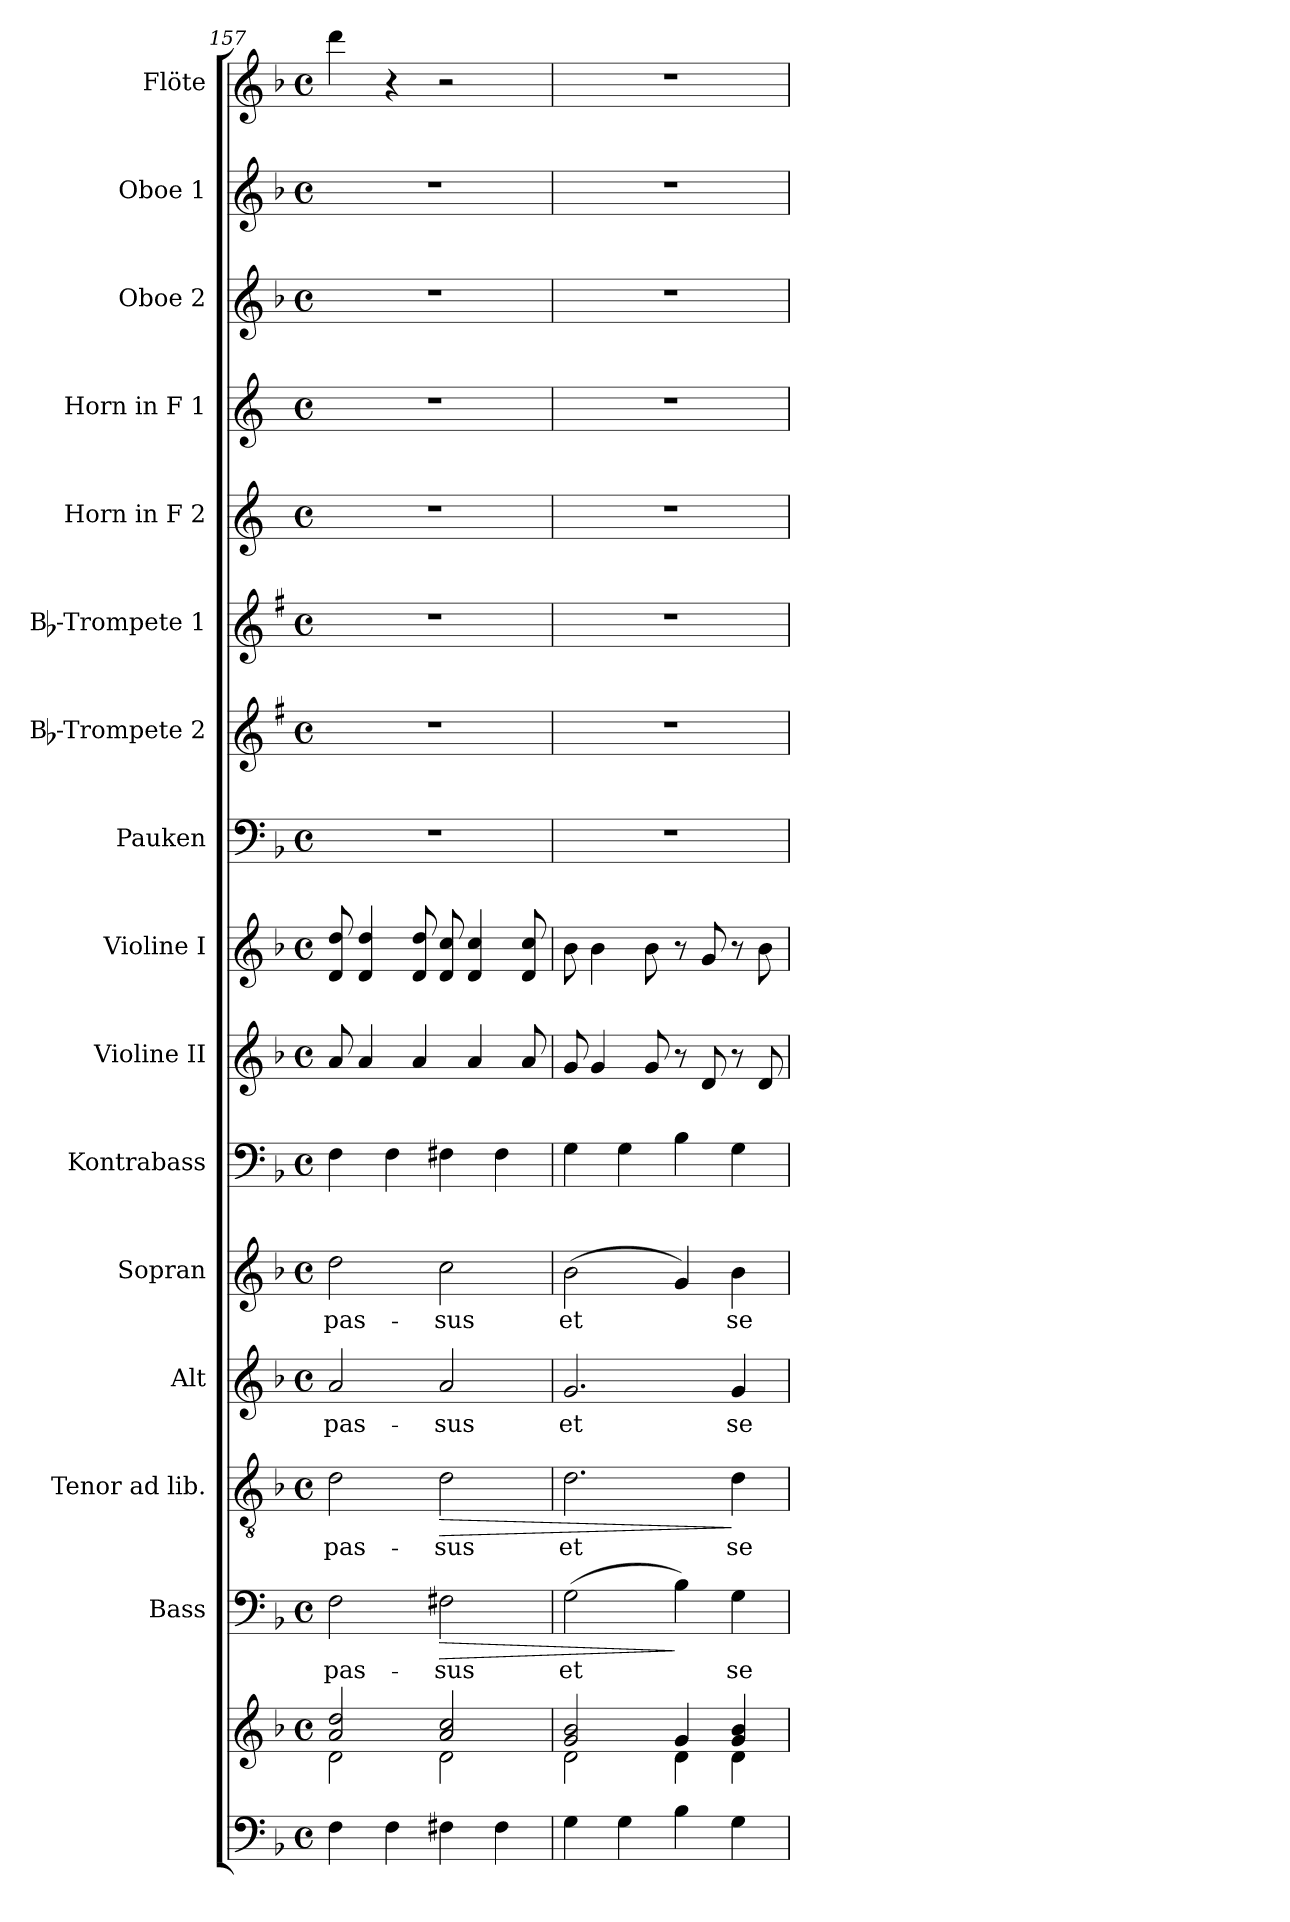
**kern	**kern	**kern	**text	**dynam	**kern	**text	**dynam	**kern	**text	**kern	**text	**kern	**kern	**kern	**kern	**kern	**kern	**kern	**kern	**kern	**kern	**kern
*part16	*part16	*part15	*part15	*part15	*part14	*part14	*part14	*part13	*part13	*part12	*part12	*part11	*part10	*part9	*part8	*part7	*part6	*part5	*part4	*part3	*part2	*part1
*staff17	*staff16	*staff15	*staff15	*staff15	*staff14	*staff14	*staff14	*staff13	*staff13	*staff12	*staff12	*staff11	*staff10	*staff9	*staff8	*staff7	*staff6	*staff5	*staff4	*staff3	*staff2	*staff1
*	*	*I"Bass	*	*	*I"Tenor ad lib.	*	*	*I"Alt	*	*I"Sopran	*	*I"Kontrabass	*I"Violine II	*I"Violine I	*I"Pauken	*I"Bb-Trompete 2	*I"Bb-Trompete 1	*I"Horn in F 2	*I"Horn in F 1	*I"Oboe 2	*I"Oboe 1	*I"Flöte
*	*	*I'B.	*	*	*I'T.	*	*	*I'A.	*	*I'S.	*	*I'Kb.	*I'Vl. II	*I'Vl. I	*I'Pk.	*I'Bb Trp. 2	*I'Bb Trp. 1	*	*	*I'Ob. 2	*I'Ob. 1	*I'Fl.
*clefF4	*clefG2	*clefF4	*	*	*clefGv2	*	*	*clefG2	*	*clefG2	*	*clefF4	*clefG2	*clefG2	*clefF4	*clefG2	*clefG2	*clefG2	*clefG2	*clefG2	*clefG2	*clefG2
*	*	*	*	*	*	*	*	*	*	*	*	*ITrd7c12	*	*	*	*ITrd1c2	*ITrd1c2	*ITrd4c7	*ITrd4c7	*	*	*
*k[b-]	*k[b-]	*k[b-]	*	*	*k[b-]	*	*	*k[b-]	*	*k[b-]	*	*k[b-]	*k[b-]	*k[b-]	*k[b-]	*k[b-]	*k[b-]	*k[b-]	*k[b-]	*k[b-]	*k[b-]	*k[b-]
*F:	*F:	*F:	*	*	*F:	*	*	*F:	*	*F:	*	*F:	*F:	*F:	*F:	*F:	*F:	*F:	*F:	*F:	*F:	*F:
*M4/4	*M4/4	*M4/4	*	*	*M4/4	*	*	*M4/4	*	*M4/4	*	*M4/4	*M4/4	*M4/4	*M4/4	*M4/4	*M4/4	*M4/4	*M4/4	*M4/4	*M4/4	*M4/4
*met(c)	*met(c)	*met(c)	*	*	*met(c)	*	*	*met(c)	*	*met(c)	*	*met(c)	*met(c)	*met(c)	*met(c)	*met(c)	*met(c)	*met(c)	*met(c)	*met(c)	*met(c)	*met(c)
=157	=157	=157	=157	=157	=157	=157	=157	=157	=157	=157	=157	=157	=157	=157	=157	=157	=157	=157	=157	=157	=157	=157
*	*^	*	*	*	*	*	*	*	*	*	*	*	*	*	*	*	*	*	*	*	*	*
!	!	!	!	!LO:LY:b	!	!	!LO:LY:b	!	!	!LO:LY:b	!	!LO:LY:b	!	!	!	!	!	!	!	!	!	!	!
4F\	2a/ 2dd/	2d\	2F\	pas-	.	2d\	pas-	.	2a/	pas-	2dd\	pas-	4FF\	8a/	8d/ 8dd/	1r	1r	1r	1r	1r	1r	1r	4ddd\
.	.	.	.	.	.	.	.	.	.	.	.	.	.	4a/	4d/ 4dd/	.	.	.	.	.	.	.	.
4F\	.	.	.	.	.	.	.	.	.	.	.	.	4FF\	.	.	.	.	.	.	.	.	.	4r
.	.	.	.	.	.	.	.	.	.	.	.	.	.	4a/	8d/ 8dd/	.	.	.	.	.	.	.	.
!	!	!	!	!LO:LY:b	!LO:HP:b	!	!LO:LY:b	!LO:HP:b	!	!LO:LY:b	!	!LO:LY:b	!	!	!	!	!	!	!	!	!	!	!
4F#X\	2a/ 2cc/	2d\	2F#X\	-sus	>	2d\	-sus	>	2a/	-sus	2cc\	-sus	4FF#X\	.	8d/ 8cc/	.	.	.	.	.	.	.	2r
.	.	.	.	.	.	.	.	.	.	.	.	.	.	4a/	4d/ 4cc/	.	.	.	.	.	.	.	.
4F#\	.	.	.	.	.	.	.	.	.	.	.	.	4FF#\	.	.	.	.	.	.	.	.	.	.
.	.	.	.	.	.	.	.	.	.	.	.	.	.	8a/	8d/ 8cc/	.	.	.	.	.	.	.	.
=158	=158	=158	=158	=158	=158	=158	=158	=158	=158	=158	=158	=158	=158	=158	=158	=158	=158	=158	=158	=158	=158	=158	=158
!	!	!	!	!LO:LY:b	!	!	!LO:LY:b	!	!	!LO:LY:b	!	!LO:LY:b	!	!	!	!	!	!	!	!	!	!	!
4G\	2g/ 2b-/	2d\	(>2G\	et	.	2.d\	et	.	2.g/	et	(>2b-\	et	4GG\	8g/	8b-\	1r	1r	1r	1r	1r	1r	1r	1r
.	.	.	.	.	.	.	.	.	.	.	.	.	.	4g/	4b-\	.	.	.	.	.	.	.	.
4G\	.	.	.	.	.	.	.	.	.	.	.	.	4GG\	.	.	.	.	.	.	.	.	.	.
.	.	.	.	.	.	.	.	.	.	.	.	.	.	8g/	8b-\	.	.	.	.	.	.	.	.
4B-\	4g/	4d\	4B-\)	.	]	.	.	.	.	.	4g/)	.	4BB-\	8r	8r	.	.	.	.	.	.	.	.
.	.	.	.	.	.	.	.	.	.	.	.	.	.	8d/	8g/	.	.	.	.	.	.	.	.
!	!	!	!	!LO:LY:b	!	!	!LO:LY:b	!	!	!LO:LY:b	!	!LO:LY:b	!	!	!	!	!	!	!	!	!	!	!
4G\	4g/ 4b-/	4d\	4G\	se-	.	4d\	se-	]	4g/	se-	4b-\	se-	4GG\	8r	8r	.	.	.	.	.	.	.	.
.	.	.	.	.	.	.	.	.	.	.	.	.	.	8d/	8b-\	.	.	.	.	.	.	.	.
*	*v	*v	*	*	*	*	*	*	*	*	*	*	*	*	*	*	*	*	*	*	*	*	*
=	=	=	=	=	=	=	=	=	=	=	=	=	=	=	=	=	=	=	=	=	=	=
*-	*-	*-	*-	*-	*-	*-	*-	*-	*-	*-	*-	*-	*-	*-	*-	*-	*-	*-	*-	*-	*-	*-
